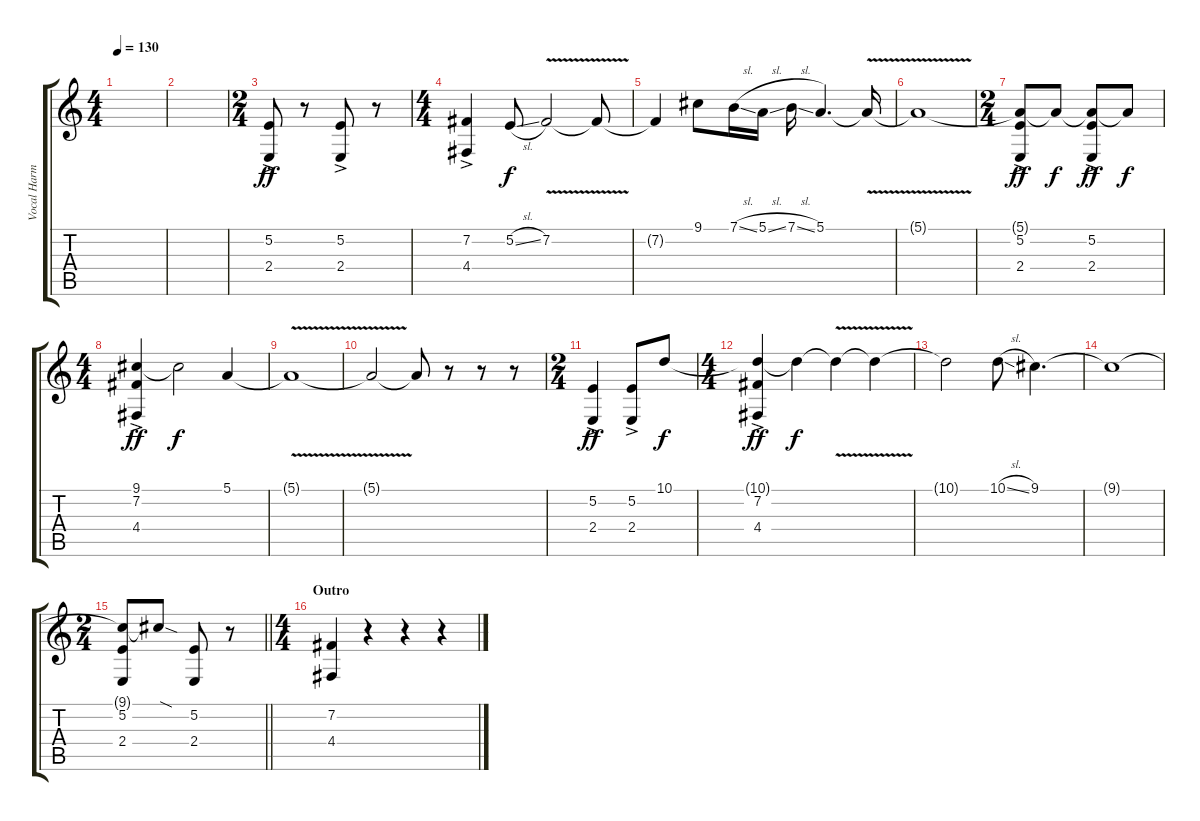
\track ("Vocal Harmonies" "Vocal Harm") {instrument tenorsax}
\staff {score tabs}
\tuning (E4 B3 G3 D3 A2 E2) {hide}
\ts (4 4)
\tempo 130
\clef g2
\ks c
|
|
\ts (2 4)
(5.2{ac} 2.4).8{dy ff} r.8 (5.2{ac} 2.4).8 r.8 |
\ts (4 4)
(7.2{ac} 4.4).4 5.2{sl}.8{dy f} 7.2{v}.2 7.2{t}.8 |
7.2{t}.4 9.1.8 7.1{sl}.16 5.1{sl}.16 7.1{sl}.16 5.1.4{d} 5.1{v t}.16 |
5.1{t}.1 |
\ts (2 4)
(5.1{t} 5.2{ac} 2.4).8{dy ff} 5.1{t}.8{dy f} (5.1{t} 5.2{ac} 2.4).8{dy ff} 5.1{t}.8{dy f} |
\ts (4 4)
(9.1 7.2{ac} 4.4).4{dy ff} 9.1{t}.2{dy f} 5.1.4 |
5.1{v t}.1 |
5.1{t}.2 5.1{t}.8 r.8 r.8 r.8 |
\ts (2 4)
(5.2{ac} 2.4).4{dy ff} (5.2{ac} 2.4).8 10.1.8{dy f} |
\ts (4 4)
(10.1{t} 7.2{ac} 4.4).4{dy ff} 10.1{t}.4{dy f} 10.1{v t}.4 10.1{t}.4 |
10.1{t}.2 10.1{sl}.8 9.1.4{d} |
9.1{t}.1 |
\ts (2 4)
\barLineRight lightlight
(9.1{t} 5.2 2.4).8 9.1{sod t}.8 (5.2 2.4).8 r.8 |
\ts (4 4)
\section ("" "Outro")
(7.2 4.4).4 r.4 r.4 r.4
